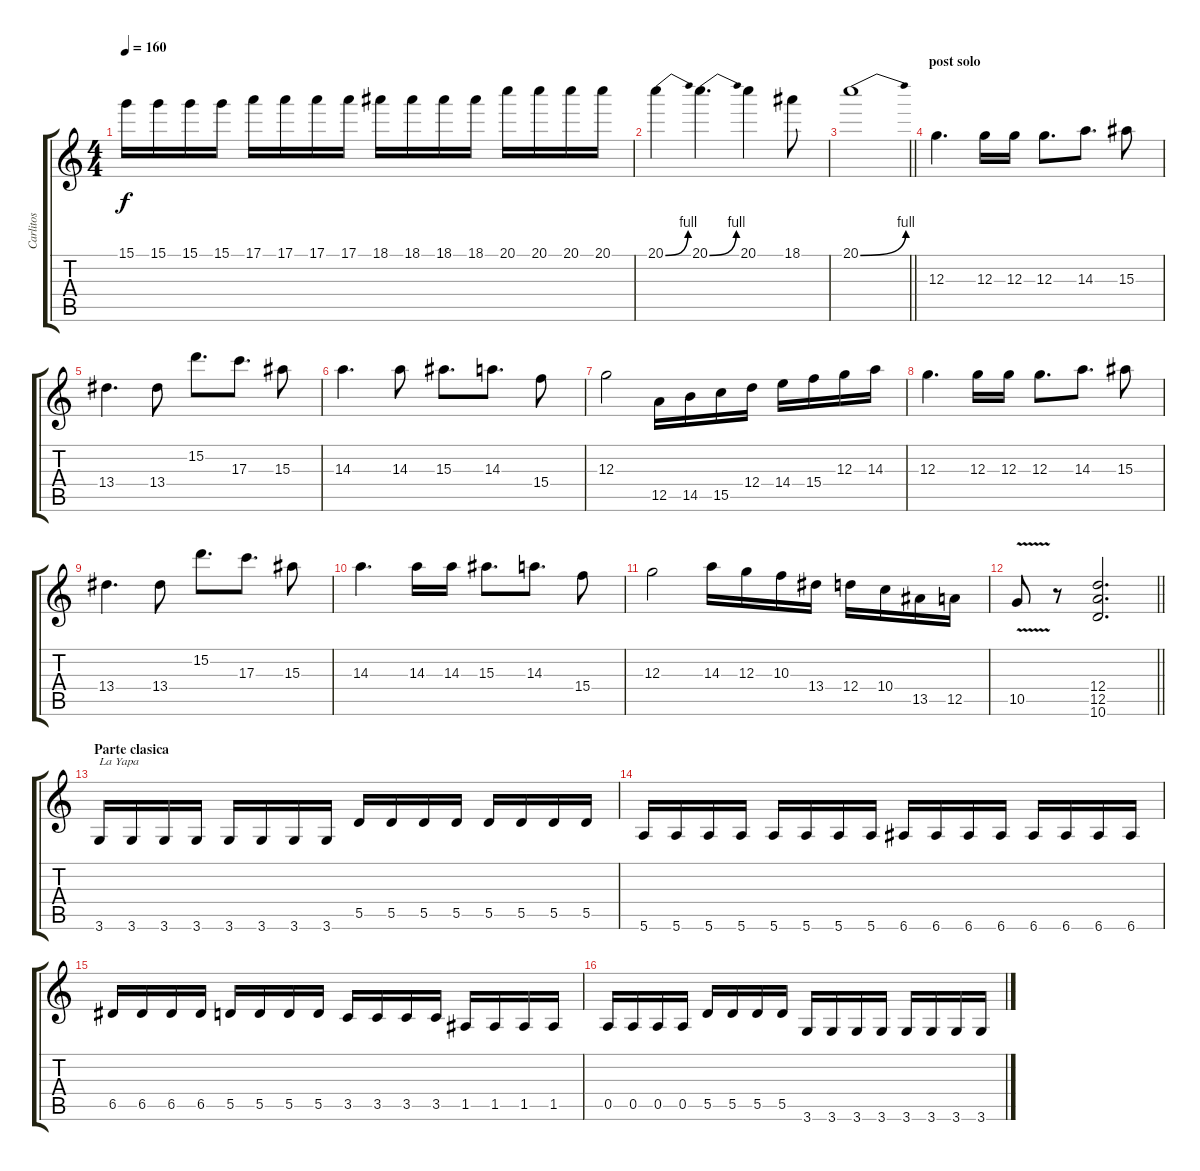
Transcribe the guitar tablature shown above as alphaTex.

\track ("Carlitos" "Carlitos") {instrument distortionguitar}
\staff {score tabs}
\tuning (E4 B3 G3 D3 A2 E2) {hide}
\ts (4 4)
\tempo 160
\clef g2
\ks c
15.1.16{dy f} 15.1.16 15.1.16 15.1.16 17.1.16 17.1.16 17.1.16 17.1.16 18.1.16 18.1.16 18.1.16 18.1.16 20.1.16 20.1.16 20.1.16 20.1.16 |
20.1{be (bend 0 0 60 4)}.4 20.1{be (bend 0 0 60 4)}.4{d} 20.1.4 18.1.8 |
\barLineRight lightlight
20.1{be (bend 0 0 60 4)}.1 |
\section ("" "post solo")
12.3.4{d} 12.3.16 12.3.16 12.3.8{d} 14.3.8{d} 15.3.8 |
13.4.4{d} 13.4.8 15.2.8{d} 17.3.8{d} 15.3.8 |
14.3.4{d} 14.3.8 15.3.8{d} 14.3.8{d} 15.4.8 |
12.3.2 12.5.16 14.5.16 15.5.16 12.4.16 14.4.16 15.4.16 12.3.16 14.3.16 |
12.3.4{d} 12.3.16 12.3.16 12.3.8{d} 14.3.8{d} 15.3.8 |
13.4.4{d} 13.4.8 15.2.8{d} 17.3.8{d} 15.3.8 |
14.3.4{d} 14.3.16 14.3.16 15.3.8{d} 14.3.8{d} 15.4.8 |
12.3.2 14.3.16 12.3.16 10.3.16 13.4.16 12.4.16 10.4.16 13.5.16 12.5.16 |
\barLineRight lightlight
10.5{v}.8 r.8 (12.4 12.5 10.6).2{d} |
\section ("" "Parte clasica")
3.6.16{txt "La Yapa"} 3.6.16 3.6.16 3.6.16 3.6.16 3.6.16 3.6.16 3.6.16 5.5.16 5.5.16 5.5.16 5.5.16 5.5.16 5.5.16 5.5.16 5.5.16 |
5.6.16 5.6.16 5.6.16 5.6.16 5.6.16 5.6.16 5.6.16 5.6.16 6.6.16 6.6.16 6.6.16 6.6.16 6.6.16 6.6.16 6.6.16 6.6.16 |
6.5.16 6.5.16 6.5.16 6.5.16 5.5.16 5.5.16 5.5.16 5.5.16 3.5.16 3.5.16 3.5.16 3.5.16 1.5.16 1.5.16 1.5.16 1.5.16 |
0.5.16 0.5.16 0.5.16 0.5.16 5.5.16 5.5.16 5.5.16 5.5.16 3.6.16 3.6.16 3.6.16 3.6.16 3.6.16 3.6.16 3.6.16 3.6.16
